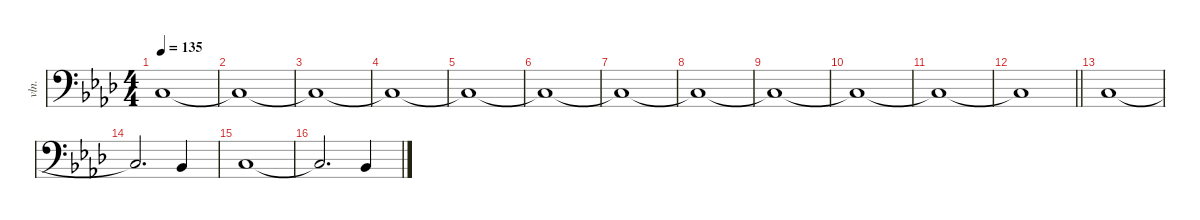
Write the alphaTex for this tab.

\defaultSystemsLayout 4
\hideDynamics
\bracketExtendMode nobrackets
\otherSystemsTrackNameOrientation horizontal
\track ("Synth" "vln.") {defaultSystemsLayout 8 instrument stringensemble1}
\staff {score}
\tuning (E4 B3 G3 D3 A2 E2)
\ts (4 4)
\tempo 135
\clef f4
\ks ab
3.5{t acc forcenatural}.1{dy f beam Up} |
3.5{t acc forcenatural}.1{beam Up} |
3.5{t acc forcenatural}.1{beam Up} |
3.5{t acc forcenatural}.1{beam Up} |
3.5{t acc forcenatural}.1{beam Up} |
3.5{t acc forcenatural}.1{beam Up} |
3.5{t acc forcenatural}.1{beam Up} |
3.5{t acc forcenatural}.1{beam Up} |
3.5{t acc forcenatural}.1{beam Up} |
3.5{t acc forcenatural}.1{beam Up} |
3.5{t acc forcenatural}.1{beam Up} |
\barLineRight lightlight
3.5{t acc forcenatural}.1{beam Up} |
3.5{acc forcenatural}.1{instrument stringensemble2 beam Up} |
3.5{t acc forcenatural}.2{d beam Up} 1.5{acc b}.4{beam Up} |
3.5{acc forcenatural}.1{beam Up} |
3.5{t acc forcenatural}.2{d beam Up} 1.5{acc b}.4{beam Up}
